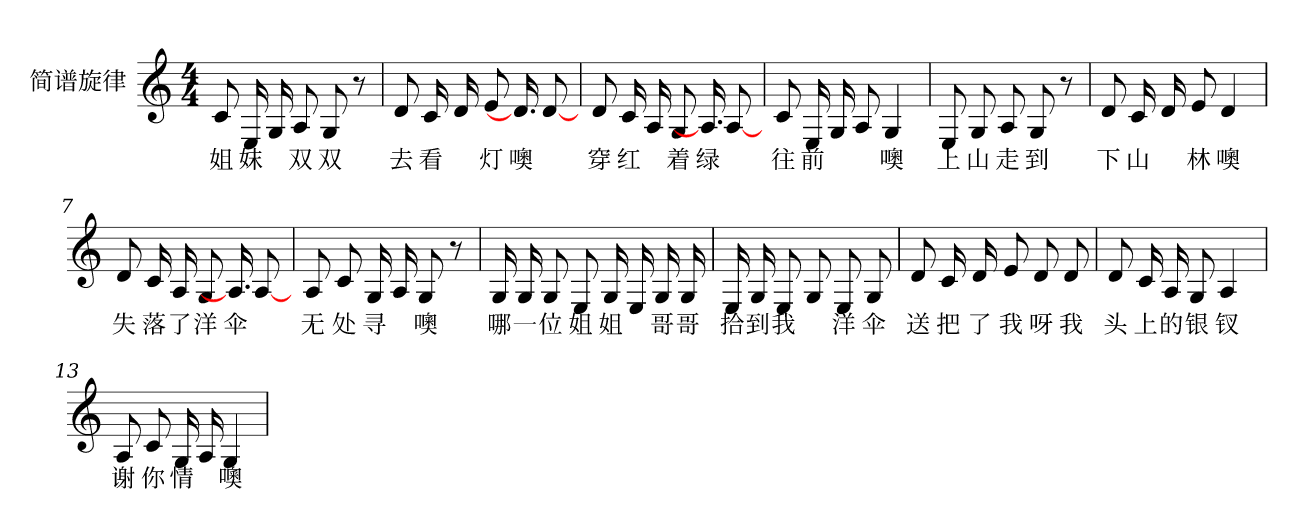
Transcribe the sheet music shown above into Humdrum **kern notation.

**kern	**text
*part1	*part1
*staff1	*staff1
*I"简谱旋律	*
*k[]	*
*M4/4	*
=1	=1
8c	姐
16E	妺
16G	.
8A	双
8G	双
8r	.
=2	=2
8d	去
16c	看
16d	.
8e	灯
!LO:N:vis=16.	!
16d]	噢
!LO:N:vis=8	!
[8.d	.
=3	=3
8d	穿
16c	红
16A	.
8G	着
!LO:N:vis=16.	!
16A]	绿
!LO:N:vis=8	!
[8.A	.
=4	=4
8c	往
16E	前
16G	.
8A	.
4G	噢
=5	=5
8E	上
8G	山
8A	走
8G	到
8r	.
=6	=6
8d	下
16c	山
16d	.
8e	林
4d	噢
=7	=7
8d	失
16c	落
16A	了
8G	洋
!LO:N:vis=16.	!
16A]	伞
!LO:N:vis=8	!
[8.A	.
=8	=8
8A	无
8c	处
16G	寻
16A	.
8G	噢
8r	.
=9	=9
16G	哪
16G	一
8G	位
8E	姐
16G	姐
16E	.
16G	哥
16G	哥
=10	=10
16E	拾
16G	到
8E	我
8G	.
8E	洋
8G	伞
=11	=11
8d	送
16c	把
16d	了
8e	我
8d	呀
8d	我
=12	=12
8d	头
16c	上
16A	的
8G	银
4A	钗
=13	=13
8A	谢
8c	你
16G	情
16A	.
4G	噢
=	=
*-	*-
